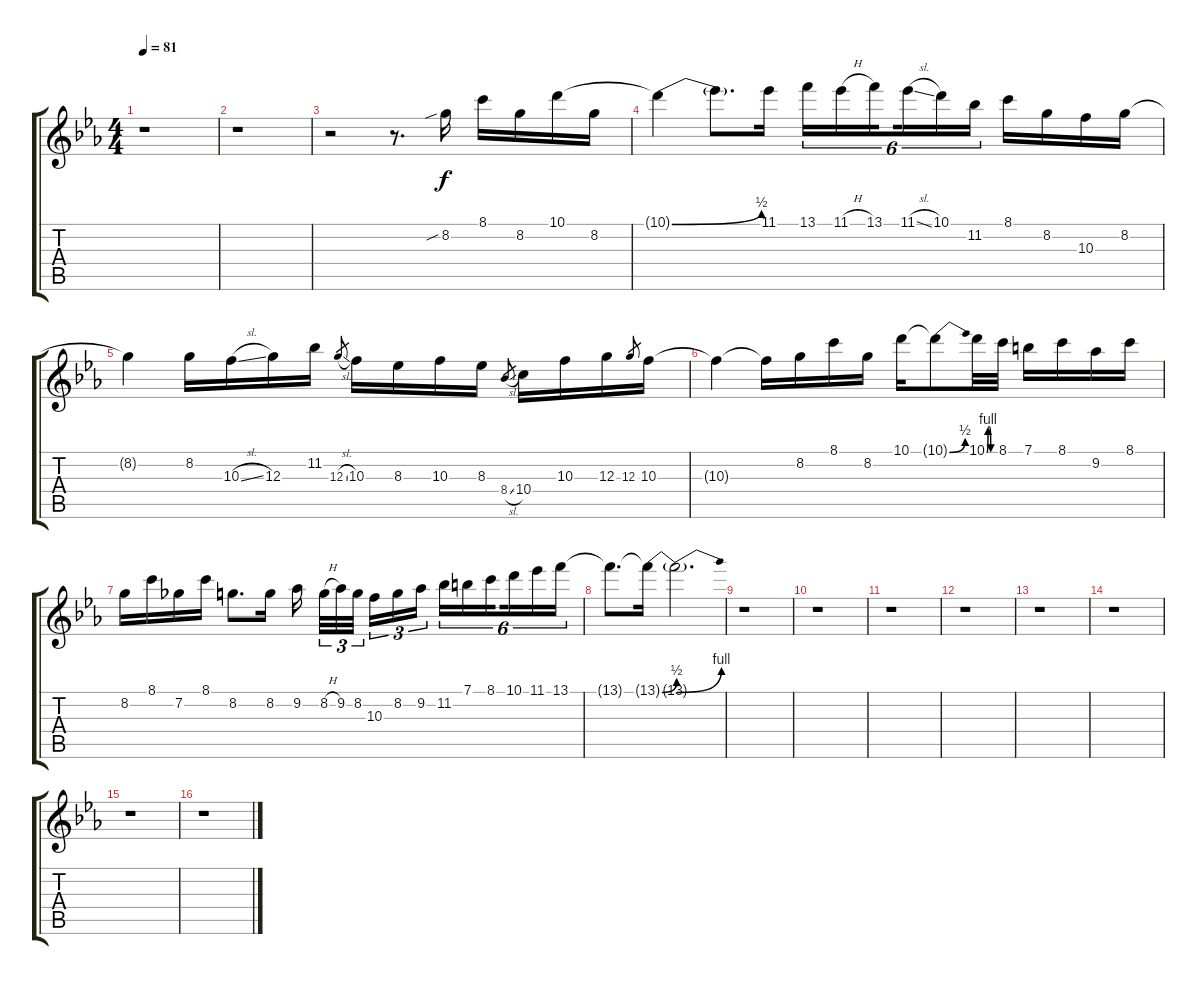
\track "" {instrument overdrivenguitar}
\staff {score tabs}
\tuning (E4 B3 G3 D3 A2 E2) {hide}
\ts (4 4)
\tempo 81
\clef g2
\ks eb
r.1{dy f} |
r.1 |
r.2 r.8{d} 8.2{sib}.16 8.1.16 8.2.16 10.1.16 8.2.16 |
10.1{be (bend 0 0 60 2) t}.4 10.1{t}.8{d} 11.1.16 13.1.16{tu (6 4)} 11.1{h}.16{tu (6 4)} 13.1.16{tu (6 4) beam splitsecondary} 11.1{sl}.16{tu (6 4)} 10.1.16{tu (6 4)} 11.2.16{tu (6 4)} 8.1.16 8.2.16 10.3.16 8.2.16 |
8.2{t}.4 8.2.16 10.3{sl}.16 12.3.16 11.2.16 12.3{sl}.8{gr} 10.3.16 8.3.16 10.3.16 8.3.16 8.4{sl}.8{gr} 10.4.16 10.3.16 12.3.16 12.3.8{gr} 10.3.16 |
10.3{t}.4 10.3{t}.16 8.2.16 8.1.16 8.2.16 10.1.16 10.1{be (bend 0 0 60 2) t}.8 10.1{be (custom 0 0 10 4 20 4 30 0 60 0)}.32 8.1.32 7.1.16 8.1.16 9.2.16 8.1.16 |
8.2.16 8.1.16 7.2.16 8.1.16 8.2.8{d} 8.2.16 9.2.16{beam splitsecondary} 8.2{h}.32{tu (3 2)} 9.2.32{tu (3 2)} 8.2.32{tu (3 2) beam splitsecondary} 10.3.16{tu (3 2)} 8.2.16{tu (3 2)} 9.2.16{tu (3 2)} 11.2.16{tu (6 4)} 7.1.16{tu (6 4)} 8.1.16{tu (6 4) beam splitsecondary} 10.1.16{tu (6 4)} 11.1.16{tu (6 4)} 13.1.16{tu (6 4)} |
13.1{t}.8{d} 13.1{be (bend 0 0 60 2) t}.16 13.1{be (bend 0 0 60 4) t}.2{d} |
r.1 |
r.1 |
r.1 |
r.1 |
r.1 |
r.1 |
r.1 |
r.1
